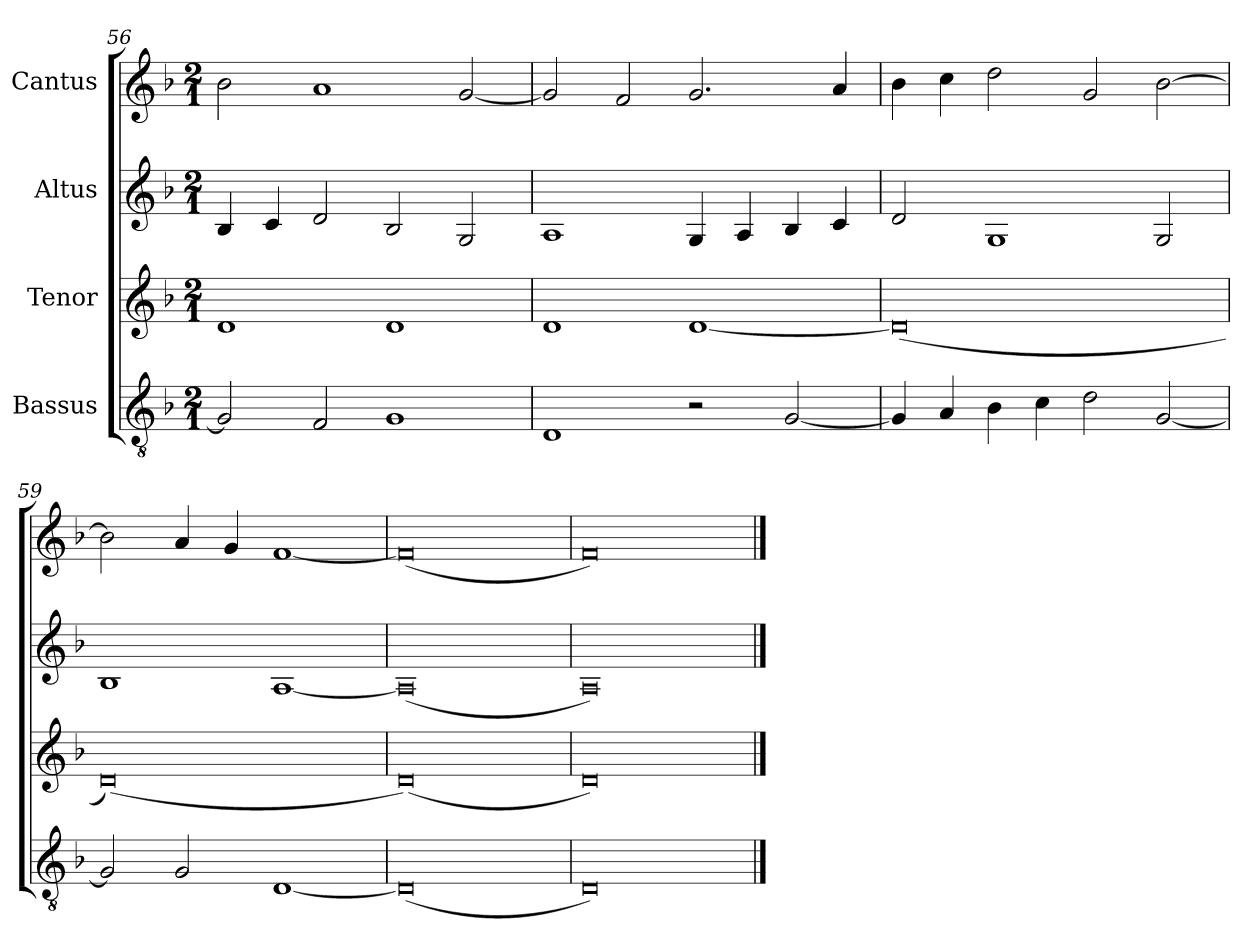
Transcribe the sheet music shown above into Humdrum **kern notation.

**kern	**kern	**kern	**kern
*part4	*part3	*part2	*part1
*staff4	*staff3	*staff2	*staff1
*I"Bassus	*I"Tenor	*I"Altus	*I"Cantus
*clefGv2	*clefG2	*clefG2	*clefG2
*ITrd7c12	*	*	*
*k[b-]	*k[b-]	*k[b-]	*k[b-]
*F:	*F:	*F:	*F:
*M2/1	*M2/1	*M2/1	*M2/1
=56	=56	=56	=56
2GGi/]	1di	4B-i/	2b-i\
.	.	4ci/	.
2FFi/	.	2di/	1ai
1GGi	1di	2B-i/	.
.	.	2Gi/	[<2gi/
!!LO:PB:g=z
=57	=57	=57	=57
1DDi	1di	1Ai	2gi/]
.	.	.	2fi/
2r	[<1di	4Gi/	2.gi/
.	.	4Ai/	.
[<2GGi/	.	4B-i/	.
.	.	4ci/	4ai/
=58	=58	=58	=58
4GGi/]	(0di]	2di/	4b-i\
4AAi/	.	.	4cci\
4BB-i\	.	1Gi	2ddi\
4Ci\	.	.	.
2Di\	.	.	2gi/
[<2GGi/	.	2Gi/	[>2b-i\
=59	=59	=59	=59
2GGi/]	(0di)	1B-i	2b-i\]
2GGi/	.	.	4ai/
.	.	.	4gi/
[<1DDi	.	[<1Ai	[<1fi
=60	=60	=60	=60
(0DDi]	(0di)	(0Ai]	(0fi]
=61	=61	=61	=61
0DDi)	0di)	0Ai)	0fi)
==	==	==	==
*-	*-	*-	*-
